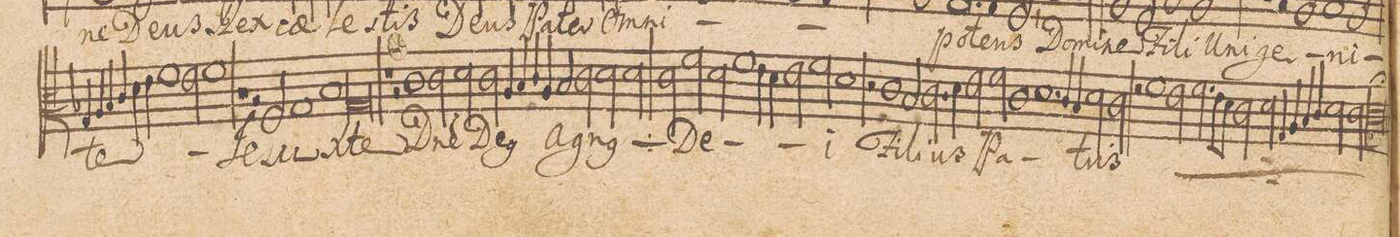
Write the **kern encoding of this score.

**kern	**text
*I"TENOR.	*
*clefC3	*
*k[b-]	*
*met(C|)	*
*M2/1	*
4G/	-te
4A/	.
4B-/	.
4c/	.
=45-	=45-
4d\	.
4e\	.
1f\	.
2e\	.
=46-	=46-
1f	.
1rc	.
=47-	=47-
2rA	.
2F/	Je-
1G	-su
=48-	=48-
1B-	X-
0G	-te
=49-	=49-
1r	.
=50-	=50-
2rA	.
1c\	D(o-
2c\	-mi)-
=51-	=51-
2d\	-ne
2c\	De-
4A/	-(us)
4B-/	.
4c/	.
4A/	.
=52-	=52-
2B-/	A-
2c\	-gn(us)
*	*ij
2d\	A-
2d\	-gn(us)
*	*Xij
=53-	=53-
2c\	De-
2f\	.
2d\	.
1f\	.
=54-	=54-
4e\	.
4d\	.
2e\	.
2f\	.
=55-	=55-
1d	-i
2r	.
1c\	Fi-
=56-	=56-
2B-/	-li-
2.c\	-us
4d\	.
=57-	=57-
2e\	.
2f\	Pa-
1c	.
=58-	=58-
1.d	.
4c/	.
4B-/	.
=59-	=59-
2d\	.
2c\	-tris
2rf	.
*	*ij
1f\	Fi-
=60-	=60-
2e\	-li-
2.f\	-us
8e\L	.
8d\J	.
=61-	=61-
2c\	.
2d\	.
4G/	Pa-
4A/	.
4B-/	.
4c/	.
=62-	=62-
2d\	.
2c\	.
[1cl;	-tris
*	*Xij
=63-	=63-
0c]	.
*-	*-
